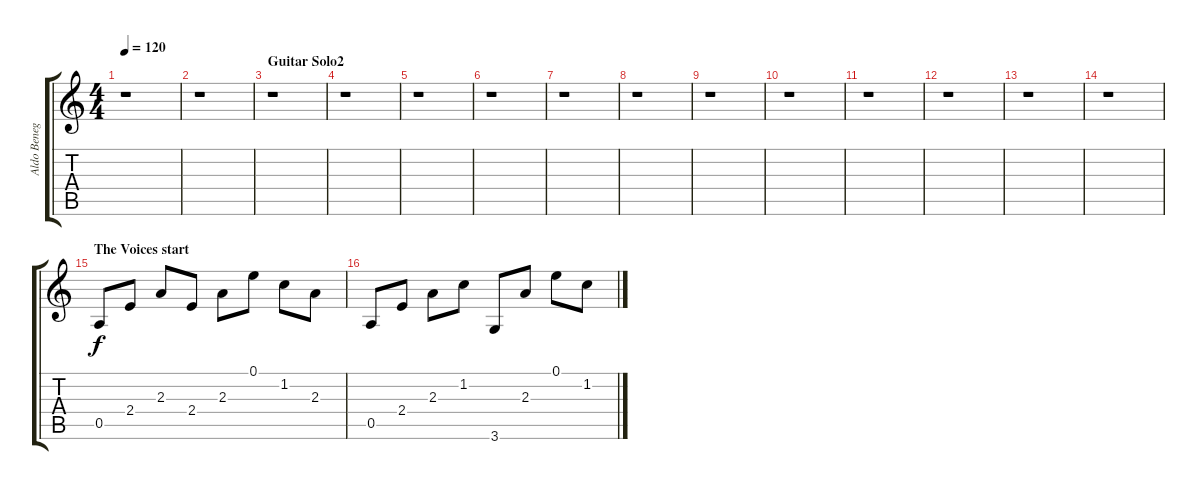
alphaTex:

\track ("Aldo Benegas" "Aldo Beneg") {instrument acousticguitarnylon}
\staff {score tabs}
\tuning (E4 B3 G3 D3 A2 E2) {hide}
\ts (4 4)
\tempo 120
\clef g2
\ks c
r.1{dy f} |
r.1 |
\section ("" "Guitar Solo2")
r.1 |
r.1 |
r.1 |
r.1 |
r.1 |
r.1 |
r.1 |
r.1 |
r.1 |
r.1 |
r.1 |
r.1 |
\section ("" "The Voices start")
0.5.8 2.4.8 2.3.8 2.4.8 2.3.8 0.1.8 1.2.8 2.3.8 |
0.5.8 2.4.8 2.3.8 1.2.8 3.6.8 2.3.8 0.1.8 1.2.8
